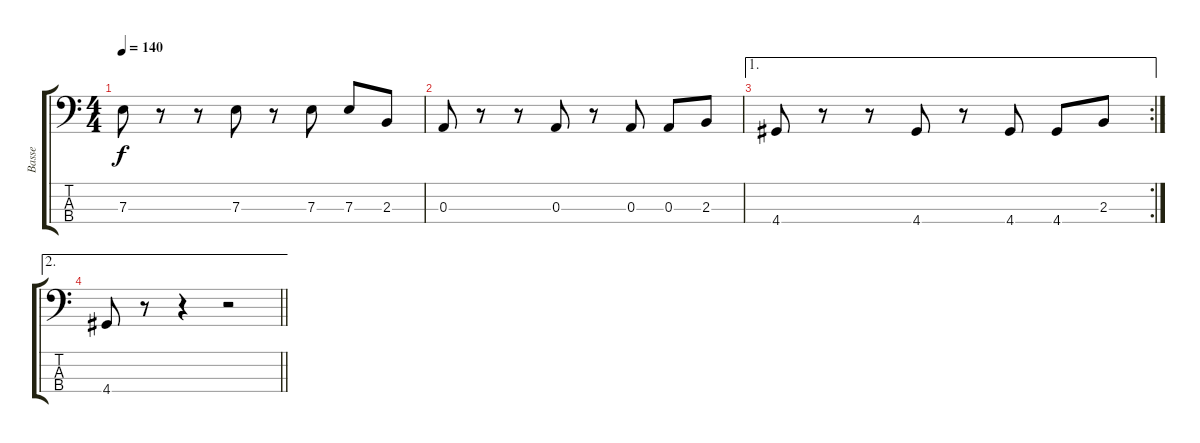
\track ("Basse" "Basse") {instrument electricbasspick}
\staff {score tabs}
\tuning (G2 D2 A1 E1) {hide}
\ts (4 4)
\tempo 140
\clef f4
\ks c
7.3.8{dy f} r.8 r.8 7.3.8 r.8 7.3.8 7.3.8 2.3.8 |
0.3.8 r.8 r.8 0.3.8 r.8 0.3.8 0.3.8 2.3.8 |
\ae 1
\rc 2
4.4.8 r.8 r.8 4.4.8 r.8 4.4.8 4.4.8 2.3.8 |
\ae 2
\barLineRight lightlight
4.4.8 r.8 r.4 r.2
